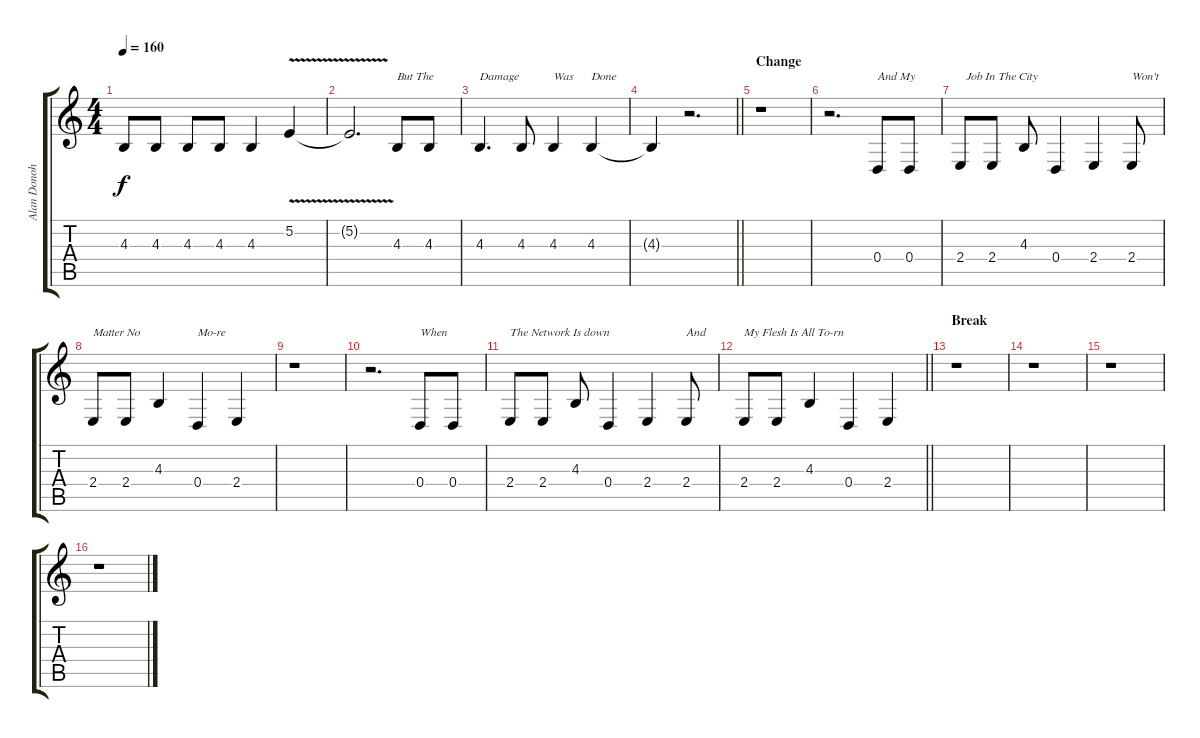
\track ("Alan Donohoe - Vocals" "Alan Donoh") {instrument bassoon}
\staff {score tabs}
\tuning (E4 B3 G3 D3 A2 E2) {hide}
\ts (4 4)
\tempo 160
\clef g2
\ks c
4.3.8{dy f} 4.3.8 4.3.8 4.3.8 4.3.4 5.2{v}.4 |
5.2{t}.2{d} 4.3.8{txt "But The"} 4.3.8 |
4.3.4{d txt "Damage"} 4.3.8 4.3.4{txt "Was"} 4.3.4{txt "Done"} |
\barLineRight lightlight
4.3{t}.4 r.2{d} |
\section ("" "Change")
r.1 |
r.2{d} 0.4.8{txt "And My"} 0.4.8 |
2.4.8{txt "  Job In The City"} 2.4.8 4.3.8 0.4.4 2.4.4 2.4.8{txt "Won't"} |
2.4.8{txt "Matter No "} 2.4.8 4.3.4 0.4.4{txt "Mo-re"} 2.4.4 |
r.1 |
r.2{d} 0.4.8{txt "When"} 0.4.8 |
2.4.8{txt "The Network Is down"} 2.4.8 4.3.8 0.4.4 2.4.4 2.4.8{txt "And"} |
\barLineRight lightlight
2.4.8{txt "My Flesh Is All To-rn"} 2.4.8 4.3.4 0.4.4 2.4.4 |
\section ("" "Break")
r.1 |
r.1 |
r.1 |
r.1
